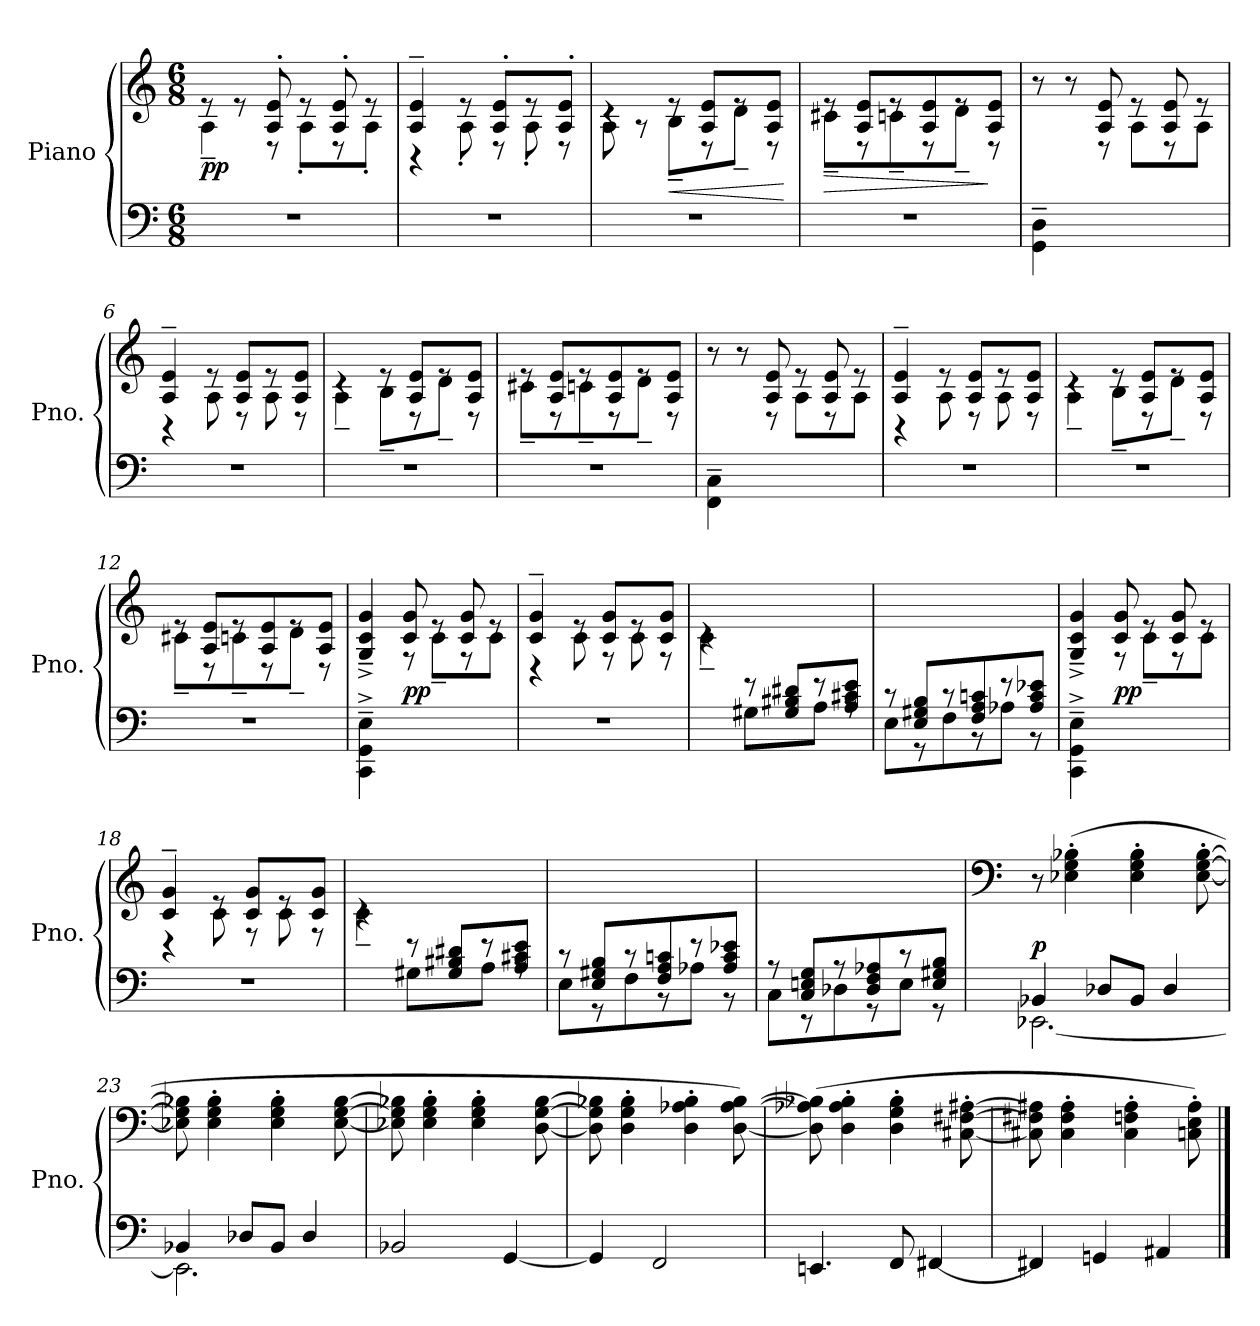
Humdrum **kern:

**kern	**kern	**dynam
*part1	*part1	*part1
*staff2	*staff1	*staff1/2
*I"Piano	*	*
*I'Pno.	*	*
*clefF4	*clefG2	*
*k[]	*k[]	*
*M6/8	*M6/8	*
*MM312	*MM312	*
=1	=1	=1
*	*^	*
!	!	!	!LO:DY:b
2.r	8re	4A~\	pp
.	8re	.	.
.	8A/' 8e/'	8r	.
.	8re	8A'\L	.
.	8A/' 8e/'	8r	.
.	8re	8A'\J	.
=2	=2	=2	=2
2.r	4A/~ 4e/~	4r	.
.	8re	8A'\	.
.	8A/' 8e/'L	8r	.
.	8re	8A'\	.
.	8A/' 8e/'J	8r	.
=3	=3	=3	=3
2.r	4rc	8A\	.
.	.	8rA	.
!	!	!	!LO:HP:b
.	8re	8B~\L	<
.	8A/ 8e/L	8r	.
.	8re	8d~\J	.
.	8A/ 8e/J	8r	.
*	*v	*v	*
.	.	[
=4	=4	=4
!	!	!LO:HP:b
*	*^	*
2.r	8re	8c#X~\L	>
.	8A/ 8e/L	8r	.
.	8re	8cn~\	.
.	8A/ 8e/	8r	.
.	8re	8d~\J	.
.	8A/ 8e/J	8r	]
=5	=5	=5	=5
4GG\~ 4D\~	8r	4ryy	.
.	8r	.	.
2ryy	8A/ 8e/	8r	.
.	8re	8A\L	.
.	8A/ 8e/	8r	.
.	8re	8A\J	.
!!LO:LB:g=z	!!
=6	=6	=6	=6
2.r	4A/~ 4e/~	4r	.
.	8re	8A\	.
.	8A/ 8e/L	8r	.
.	8re	8A\	.
.	8A/ 8e/J	8r	.
=7	=7	=7	=7
2.r	4rc	4A~\	.
.	8re	8B~\L	.
.	8A/ 8e/L	8r	.
.	8re	8d~\J	.
.	8A/ 8e/J	8r	.
=8	=8	=8	=8
2.r	8re	8c#X~\L	.
.	8A/ 8e/L	8r	.
.	8re	8cn~\	.
.	8A/ 8e/	8r	.
.	8re	8d~\J	.
.	8A/ 8e/J	8r	.
=9	=9	=9	=9
4FF\~ 4C\~	8r	4ryy	.
.	8r	.	.
2ryy	8A/ 8e/	8r	.
.	8re	8A\L	.
.	8A/ 8e/	8r	.
.	8re	8A\J	.
=10	=10	=10	=10
2.r	4A/~ 4e/~	4r	.
.	8re	8A\	.
.	8A/ 8e/L	8r	.
.	8re	8A\	.
.	8A/ 8e/J	8r	.
=11	=11	=11	=11
2.r	4rc	4A~\	.
.	8re	8B~\L	.
.	8A/ 8e/L	8r	.
.	8re	8d~\J	.
.	8A/ 8e/J	8r	.
!!LO:LB:g=z	!!
=12	=12	=12	=12
2.r	8re	8c#X~\L	.
.	8A/ 8e/L	8r	.
.	8re	8cn~\	.
.	8A/ 8e/	8r	.
.	8re	8d~\J	.
.	8A/ 8e/J	8r	.
=13	=13	=13	=13
4CC\~^ 4GG\~^ 4E\~^	4G/~^ 4c/~^ 4g/~^	4ryy	.
!	!	!	!LO:DY:b
2ryy	8c/ 8g/	8r	pp
.	8re	8c~\L	.
.	8c/ 8g/	8r	.
.	8re	8c\J	.
=14	=14	=14	=14
2.r	4c/~ 4g/~	4r	.
.	8re	8c\	.
.	8c/ 8g/L	8r	.
.	8re	8c\	.
.	8c/ 8g/J	8r	.
=15	=15	=15	=15
*^	*	*	*
4ryy	4ryy	4rc	4c~\	.
8r	8G#X\L	2ryy	2ryy	.
8G#/ 8B#X/ 8d#X/L	8rA	.	.	.
8r	8A\J	.	.	.
8A/ 8c#X/ 8e/J	8rA	.	.	.
*	*	*v	*v	*
=16	=16	=16	=16
8r	8E\L	2.ryy	.
8E/ 8G#X/ 8B/L	8r	.	.
8r	8F\	.	.
8F/ 8A/ 8cn/	8r	.	.
8r	8A-X\J	.	.
8A-/ 8c/ 8e-X/J	8r	.	.
!!LO:LB:g=z
=17	=17	=17	=17
*	*	*^	*
4CC\~^ 4GG\~^ 4E\~^	2.ryy	4G/~^ 4c/~^ 4g/~^	4ryy	.
!	!	!	!	!LO:DY:b
2ryy	.	8c/ 8g/	8r	pp
.	.	8re	8c~\L	.
.	.	8c/ 8g/	8r	.
.	.	8re	8c\J	.
*v	*v	*	*	*
=18	=18	=18	=18
2.r	4c/~ 4g/~	4r	.
.	8re	8c\	.
.	8c/ 8g/L	8r	.
.	8re	8c\	.
.	8c/ 8g/J	8r	.
=19	=19	=19	=19
*^	*	*	*
4ryy	4ryy	4rc	4c~\	.
8r	8G#X\L	2ryy	2ryy	.
8G#/ 8B#X/ 8d#X/L	8rA	.	.	.
8r	8A\J	.	.	.
8A/ 8c#X/ 8e/J	8rA	.	.	.
*	*	*v	*v	*
=20	=20	=20	=20
8r	8E\L	2.ryy	.
8E/ 8G#X/ 8B/L	8r	.	.
8r	8F\	.	.
8F/ 8A/ 8cn/	8r	.	.
8r	8A-X\J	.	.
8A-/ 8c/ 8e-X/J	8r	.	.
=21	=21	=21	=21
8r	8C\L	2.ryy	.
8C/ 8En/ 8G/L	8r	.	.
8r	8D-X\	.	.
8D-/ 8F/ 8A-X/	8r	.	.
8r	8E\J	.	.
8E/ 8G#X/ 8B/J	8r	.	.
!!LO:LB:g=z
=22	=22	=22	=22
*	*	*clefF4	*
!	!	!	!LO:DY:a=2
4BB-X/	[2.EE-X\	8r	p
.	.	(>4E-X\' 4G\' 4B-X\'	.
8D-X/L	.	.	.
8BB-/J	.	4E-\' 4G\' 4B-\'	.
4D-/	.	.	.
.	.	[8E-\' [8G\' [8B-\'	.
=23	=23	=23	=23
4BB-X/	2.EE-\]	8E-X\] 8G\] 8B-X\]	.
.	.	4E-\' 4G\' 4B-\'	.
8D-X/L	.	.	.
8BB-/J	.	4E-\' 4G\' 4B-\'	.
4D-/	.	.	.
.	.	[8E-\ [8G\ [8B-\	.
*v	*v	*	*
=24	=24	=24
2BB-X/	8E-X\] 8G\] 8B-X\]	.
.	4E-\' 4G\' 4B-\'	.
.	4E-\' 4G\' 4B-\'	.
[4GG/	.	.
.	[8D\ [8G\ [8B-\	.
=25	=25	=25
4GG/]	8D\] 8G\] 8B-X\]	.
.	4D\' 4G\' 4B-\'	.
2FF/	.	.
.	4D\' 4A-X\' 4B-\'	.
.	[8D\ [8A-\ [8B-\)	.
=26	=26	=26
4.EEn/	(>8D\] 8A-X\] 8B-X\]	.
.	4D\' 4A-\' 4B-\'	.
8FF/	4D\' 4G\' 4B-\'	.
[4FF#X/	.	.
.	[8C#X\' [8F#X\' [8A#X\'	.
=27	=27	=27
4FF#X/]	8C#X\] 8F#X\] 8A#X\]	.
.	4C#\' 4F#\' 4A#\'	.
4GGn/	.	.
.	4C#\' 4Fn\' 4A#\'	.
4AA#X/	.	.
.	8Cn\' 8E\' 8A#\')	.
==	==	==
*-	*-	*-
